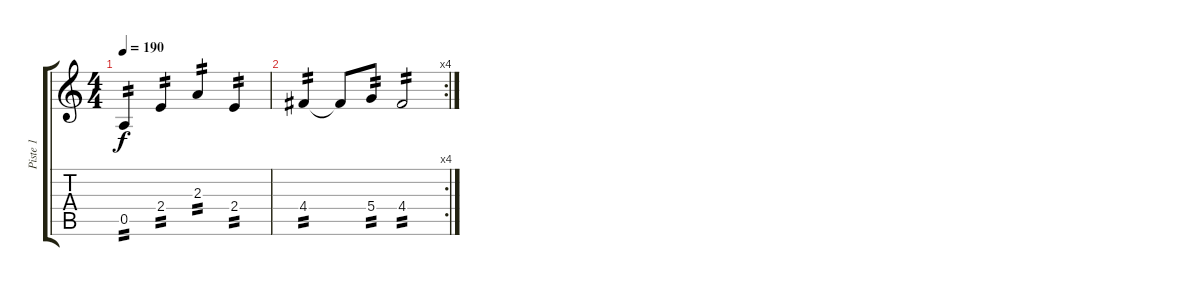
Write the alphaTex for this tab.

\track ("Piste 1" "Piste 1") {instrument overdrivenguitar}
\staff {score tabs}
\tuning (E4 B3 G3 D3 A2 E2) {hide}
\ts (4 4)
\tempo 190
\clef g2
\ks c
0.5.4{tp 2 dy f} 2.4.4{tp 2} 2.3.4{tp 2} 2.4.4{tp 2} |
\rc 4
4.4.4{tp 2} 4.4{t}.8 5.4.8{tp 2} 4.4.2{tp 2}
